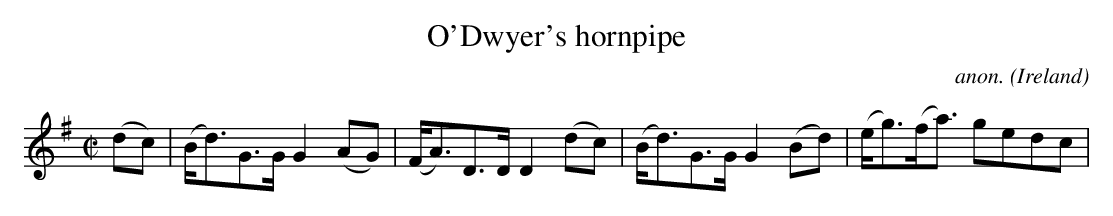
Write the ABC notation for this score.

X:1
T: O'Dwyer's hornpipe
C: anon.
O: Ireland
2.abc
M: C|
L: 1/8
K: G
(dc)|(B<d)G>G G2 (AG)|(F<A)D>D D2 (dc)|(B<d)G>G G2 (Bd)|(e<g)(f<a) gedc|
